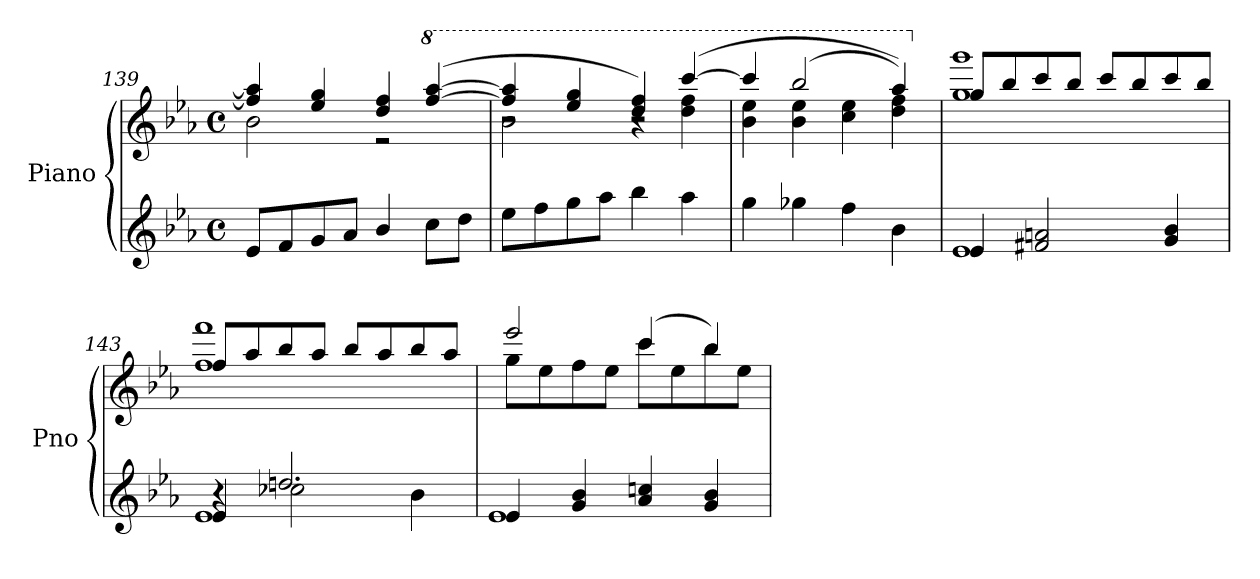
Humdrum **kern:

**kern	**kern	**dynam
*part1	*part1	*part1
*staff2	*staff1	*staff1/2
*I"Piano	*	*
*I'Pno	*	*
!!LO:LB:g=z
*clefG2	*clefG2	*
*k[b-e-a-]	*k[b-e-a-]	*
*M4/4	*M4/4	*
*met(c)	*met(c)	*
=139	=139	=139
*	*^	*
8e-/L	4ff/] 4aa-/]	2b-\	.
8f/	.	.	.
8g/	4ee-/ 4gg/	.	.
8a-/J	.	.	.
4b-/	4dd/ 4ff/	2r	.
*	*8va	*	*
8cc\L	(>[4fff/ [4aaa-/	.	.
8dd\J	.	.	.
!!LO:PB:g=z
=140	=140	=140	=140
*	*	*^	*
8ee-\L	4fff/] 4aaa-/]	2bb-\	2r	.
8ff\	.	.	.	.
8gg\	4eee-/ 4ggg/	.	.	.
8aa-\J	.	.	.	.
4bb-\	4ddd/ 4fff/)	2r	4r	.
4aa-\	(>[4cccc/	.	4ddd\ 4fff\	.
*	*	*v	*v	*
=141	=141	=141	=141
4gg\	4cccc/]	4bb-\ 4eee-\	.
4gg-X\	(>2bbb-/	4bb-\ 4eee-\	.
4ff\	.	4ccc\ 4eee-\	.
4b-\	4aaa-/))	4ddd\ 4fff\	.
=142	=142	=142	=142
*^	*	*	*
*	*	*X8va	*	*
!	!	!	!	!LO:DY:b
4e-/	1e-	8gg/L	1gg 1ggg	other-dynamics
.	.	8bb-/	.	.
2f#X/ 2an/	.	8ccc/	.	.
.	.	8bb-/J	.	.
.	.	8ccc/L	.	.
.	.	8bb-/	.	.
4g/ 4b-/	.	8ccc/	.	.
.	.	8bb-/J	.	.
=143	=143	=143	=143	=143
*	*^	*	*	*
4e-/	1e-	4r	8ff/L	1ff 1fff	.
.	.	.	8aa-/	.	.
2.ddn/	.	2cc-X\	8bb-/	.	.
.	.	.	8aa-/J	.	.
.	.	.	8bb-/L	.	.
.	.	.	8aa-/	.	.
.	.	4b-\	8bb-/	.	.
.	.	.	8aa-/J	.	.
*	*v	*v	*	*	*
!!LO:LB:g=z	!!
=144	=144	=144	=144	=144
4e-/	1e-	2eee-/	8gg\L	.
.	.	.	8ee-\	.
4g/ 4b-/	.	.	8ff\	.
.	.	.	8ee-\J	.
4a-/ 4ccn/	.	(>4ccc/	8ccc\L	.
.	.	.	8ee-\	.
4g/ 4b-/	.	4bb-/)	8bb-\	.
.	.	.	8ee-\J	.
*v	*v	*	*	*
*	*v	*v	*
=	=	=
*-	*-	*-
